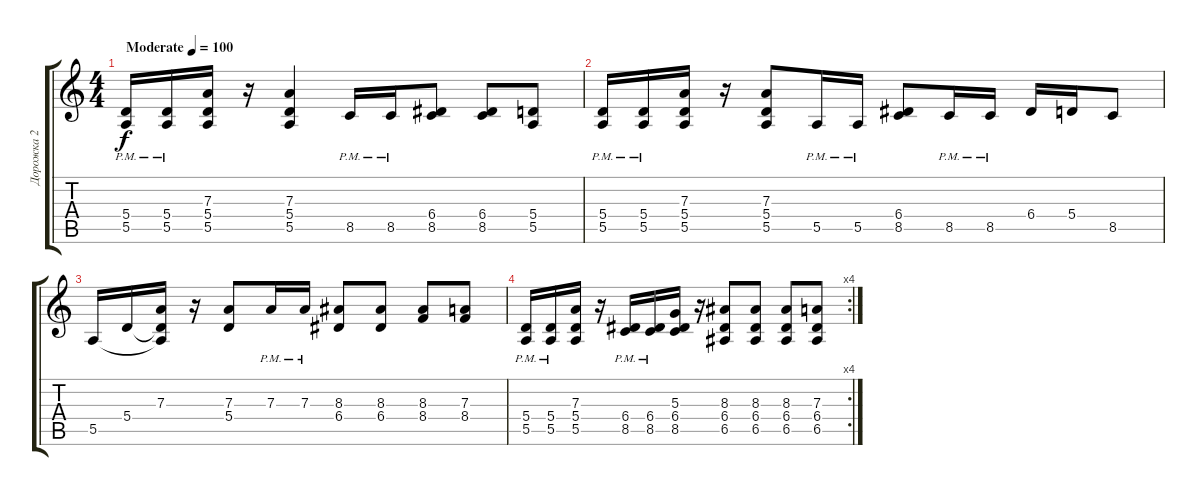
\track ("Дорожка 2" "Дорожка 2") {instrument overdrivenguitar}
\staff {score tabs}
\tuning (B3 Gb3 D3 A2 E2 B1) {hide}
\ts (4 4)
\tempo (100 "Moderate")
\clef g2
\ks c
(5.4{pm} 5.5{pm}).16{dy f instrument overdrivenguitar} (5.4{pm} 5.5{pm}).16 (7.3 5.4 5.5).16 r.16 (7.3 5.4 5.5).4 8.5{pm}.16 8.5{pm}.16 (6.4 8.5).8 (6.4 8.5).8 (5.4 5.5).8 |
(5.4{pm} 5.5{pm}).16 (5.4{pm} 5.5{pm}).16 (7.3 5.4 5.5).16 r.16 (7.3 5.4 5.5).8 5.5{pm}.16 5.5{pm}.16 (6.4 8.5).8 8.5{pm}.16 8.5{pm}.16 6.4.16 5.4.16 8.5.8 |
5.5.16 5.4.16 (7.3 5.4{t} 5.5{t}).16 r.16 (7.3 5.4).8 7.3{pm}.16 7.3{pm}.16 (8.3 6.4).8 (8.3 6.4).8 (8.3 8.4).8 (7.3 8.4).8 |
\rc 4
(5.4{pm} 5.5{pm}).16 (5.4{pm} 5.5{pm}).16 (7.3 5.4 5.5).16 r.16 (6.4{pm} 8.5{pm}).16 (6.4{pm} 8.5{pm}).16 (5.3 6.4 8.5).16 r.16 (8.3 6.4 6.5).8 (8.3 6.4 6.5).8 (8.3 6.4 6.5).8 (7.3 6.4 6.5).8
